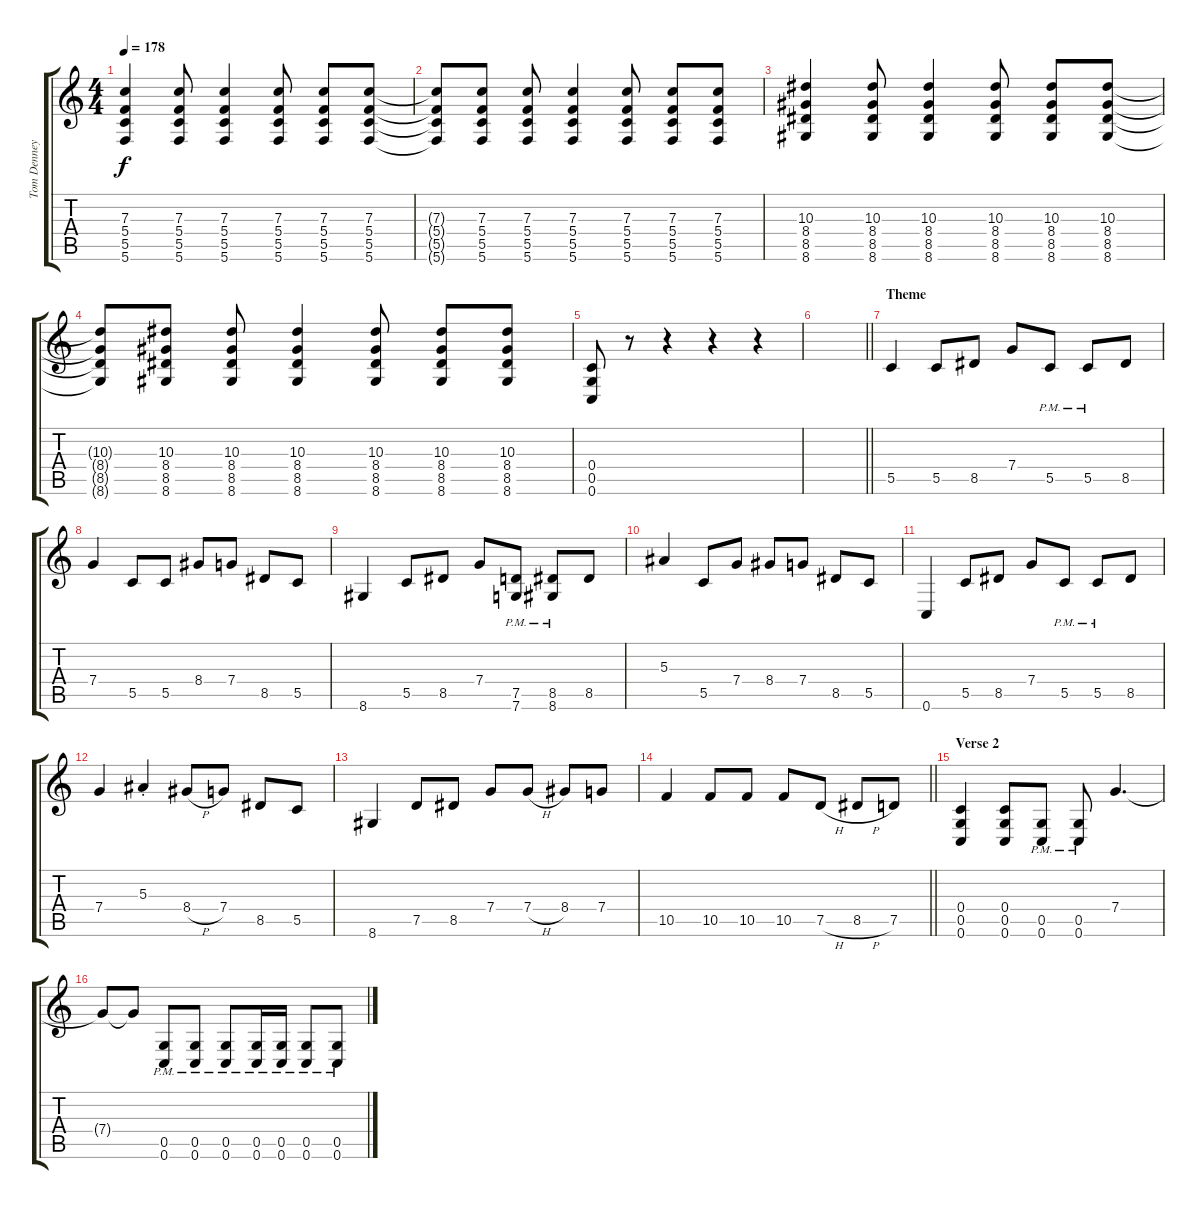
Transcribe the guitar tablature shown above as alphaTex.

\track ("Tom Denney" "Tom Denney") {instrument distortionguitar}
\staff {score tabs}
\tuning (D4 A3 F3 C3 G2 C2) {hide}
\ts (4 4)
\tempo 178
\clef g2
\ks c
(7.3 5.4 5.5 5.6).4{dy f} (7.3 5.4 5.5 5.6).8 (7.3 5.4 5.5 5.6).4 (7.3 5.4 5.5 5.6).8 (7.3 5.4 5.5 5.6).8 (7.3 5.4 5.5 5.6).8 |
(7.3{t} 5.4{t} 5.5{t} 5.6{t}).8 (7.3 5.4 5.5 5.6).8 (7.3 5.4 5.5 5.6).8 (7.3 5.4 5.5 5.6).4 (7.3 5.4 5.5 5.6).8 (7.3 5.4 5.5 5.6).8 (7.3 5.4 5.5 5.6).8 |
(10.3 8.4 8.5 8.6).4 (10.3 8.4 8.5 8.6).8 (10.3 8.4 8.5 8.6).4 (10.3 8.4 8.5 8.6).8 (10.3 8.4 8.5 8.6).8 (10.3 8.4 8.5 8.6).8 |
(10.3{t} 8.4{t} 8.5{t} 8.6{t}).8 (10.3 8.4 8.5 8.6).8 (10.3 8.4 8.5 8.6).8 (10.3 8.4 8.5 8.6).4 (10.3 8.4 8.5 8.6).8 (10.3 8.4 8.5 8.6).8 (10.3 8.4 8.5 8.6).8 |
(0.4 0.5 0.6).8 r.8 r.4 r.4 r.4 |
\barLineRight lightlight
|
\section ("" "Theme")
5.5.4 5.5.8 8.5.8 7.4.8 5.5{pm}.8 5.5{pm}.8 8.5.8 |
7.4.4 5.5.8 5.5.8 8.4.8 7.4.8 8.5.8 5.5.8 |
8.6.4 5.5.8 8.5.8 7.4.8 (7.5{pm} 7.6{pm}).8 (8.5{pm} 8.6{pm}).8 8.5.8 |
5.3.4 5.5.8 7.4.8 8.4.8 7.4.8 8.5.8 5.5.8 |
0.6.4 5.5.8 8.5.8 7.4.8 5.5{pm}.8 5.5{pm}.8 8.5.8 |
7.4.4 5.3{st}.4 8.4{h}.8 7.4.8 8.5.8 5.5.8 |
8.6.4 7.5.8 8.5.8 7.4.8 7.4{h}.8 8.4.8 7.4.8 |
\barLineRight lightlight
10.5.4 10.5.8 10.5.8 10.5.8 7.5{h}.8 8.5{h}.8 7.5.8 |
\section ("" "Verse 2")
(0.4 0.5 0.6).4 (0.4 0.5 0.6).8 (0.5{pm} 0.6{pm}).8 (0.5{pm} 0.6{pm}).8 7.4.4{d} |
7.4{t}.8 7.4{t}.8 (0.5{pm} 0.6{pm}).8 (0.5{pm} 0.6{pm}).8 (0.5{pm} 0.6{pm}).8 (0.5{pm} 0.6{pm}).16 (0.5{pm} 0.6{pm}).16 (0.5{pm} 0.6{pm}).8 (0.5{pm} 0.6{pm}).8
